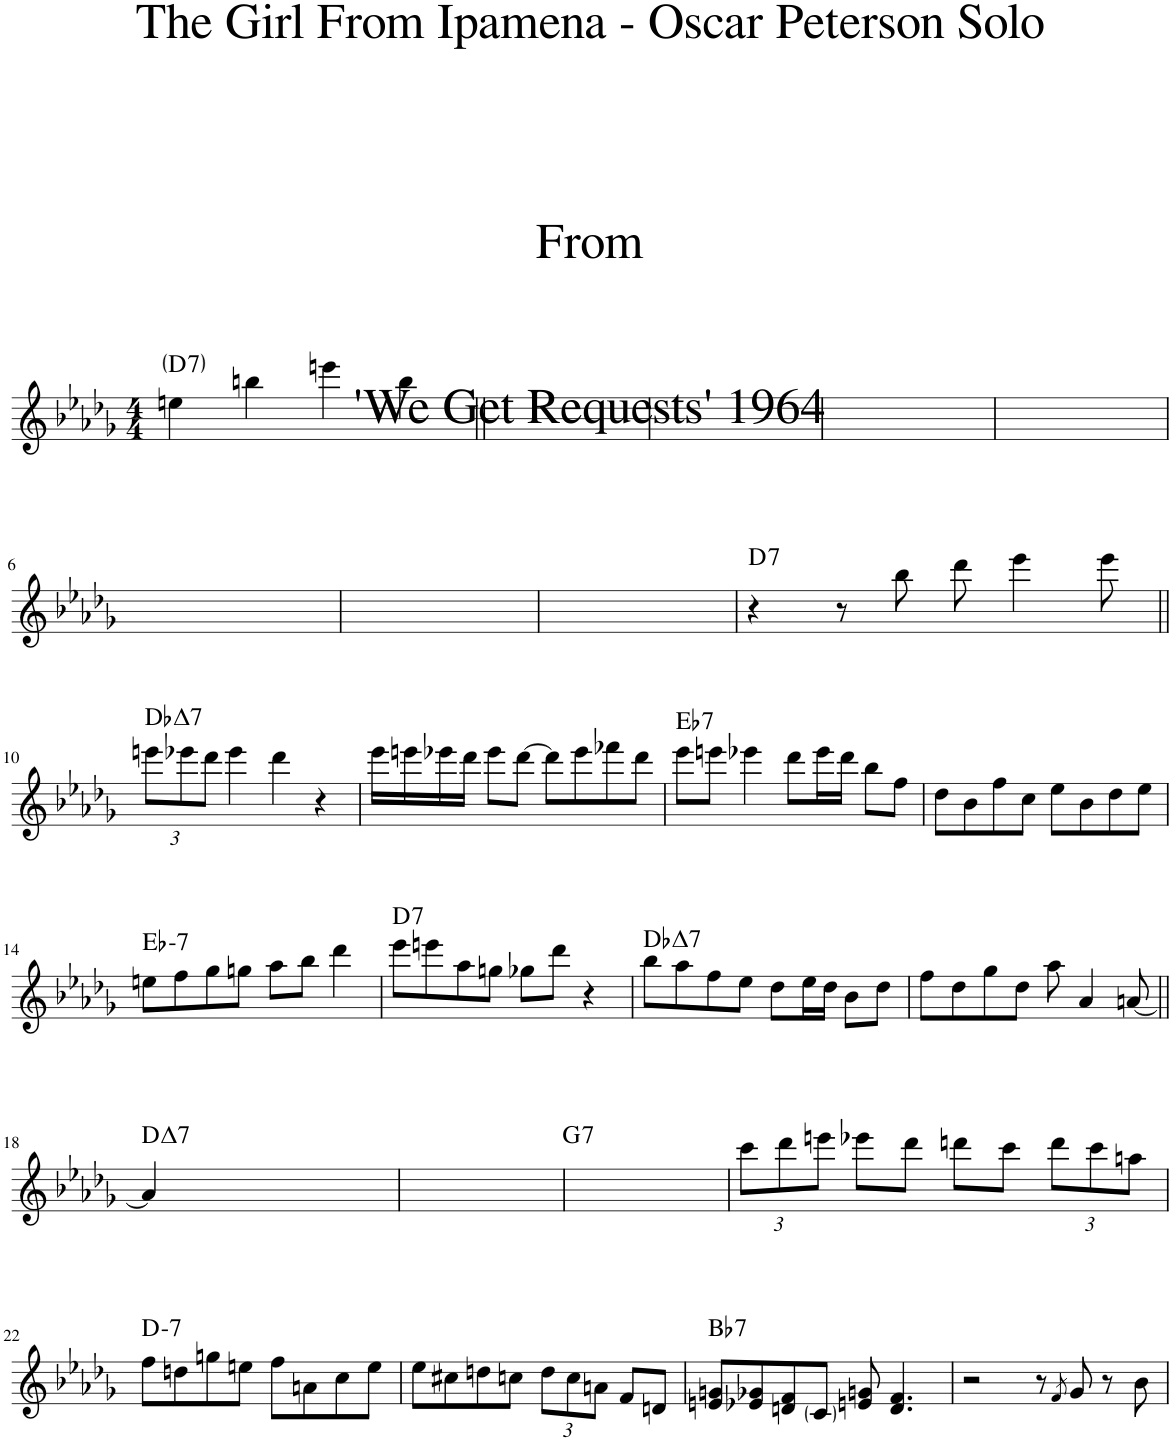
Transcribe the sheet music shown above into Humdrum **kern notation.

**kern	**harte
*part1	*part1
*staff1	*
*I"Piano	*
*I'Pno.	*
*clefG2	*
*k[b-e-a-d-g-]	*
*M4/4	*
=1	=1
!	!LO:H:kt=7
4een\	D:7
4bbn\	.
4eeen\	.
4bb\	.
=2||	=2||
1ryy	.
=3	=3
1ryy	.
=4	=4
1ryy	.
=5	=5
1ryy	.
!!LO:LB:g=z
=6	=6
1ryy	.
=7	=7
1ryy	.
=8	=8
1ryy	.
=9	=9
!	!LO:H:kt=7
4r	D:7
8r	.
8bb-\	.
8ddd-\	.
4eee-\	.
8eee-\	.
!!LO:LB:g=z
=10||	=10||
*Xbrackettup	*
!	!LO:H:kt=7
12eeen\L	Db:maj7
12eee-X\	.
12ddd-\J	.
4eee-\	.
4ddd-\	.
4r	.
=11	=11
16eee-\LL	.
16eeen\	.
16eee-X\	.
16ddd-\JJ	.
8eee-\L	.
[8ddd-\J	.
8ddd-\L]	.
8eee-\	.
8fff-X\	.
8ddd-\J	.
=12	=12
!	!LO:H:kt=7
8eee-\L	Eb:7
8eeen\J	.
4eee-X\	.
8ddd-\L	.
16eee-\L	.
16ddd-\JJ	.
8bb-\L	.
8ff\J	.
=13	=13
8dd-\L	.
8b-\	.
8ff\	.
8cc\J	.
8ee-\L	.
8b-\	.
8dd-\	.
8ee-\J	.
!!LO:LB:g=z
=14	=14
!	!LO:H:kt=7
8een\L	Eb:min7
8ff\	.
8gg-\	.
8ggn\J	.
8aa-\L	.
8bb-\J	.
4ddd-\	.
=15	=15
!	!LO:H:kt=7
8eee-\L	D:7
8eeen\	.
8aa-\	.
8ggn\J	.
8gg-X\L	.
8ddd-\J	.
4r	.
=16	=16
!	!LO:H:kt=7
8bb-\L	Db:maj7
8aa-\	.
8ff\	.
8ee-\J	.
8dd-\L	.
16ee-\L	.
16dd-\JJ	.
8b-\L	.
8dd-\J	.
=17	=17
8ff\L	.
8dd-\	.
8gg-\	.
8dd-\J	.
8aa-\	.
4a-/	.
[8an/	.
!!LO:LB:g=z
=18||	=18||
*k[b-e-a-d-g-]	*
!	!LO:H:kt=7
4a/]	D:maj7
4ryy	.
2ryy	.
=19	=19
1ryy	.
=20	=20
!	!LO:H:kt=7
1ryy	G:7
=21	=21
12ccc\L	.
12ddd-\	.
12eeen\J	.
8eee-X\L	.
8ddd-\J	.
8dddn\L	.
8ccc\J	.
12ddd\L	.
12ccc\	.
12aan\J	.
!!LO:LB:g=z
=22	=22
!	!LO:H:kt=7
8ff\L	D:min7
8ddn\	.
8ggn\	.
8een\J	.
8ff\L	.
8an\	.
8cc\	.
8ee\J	.
=23	=23
8ee-\L	.
8cc#X\	.
8ddn\	.
8ccn\J	.
12dd\L	.
12cc\	.
12an\J	.
8f/L	.
8dn/J	.
=24	=24
!	!LO:H:kt=7
8en/ 8gn/L	Bb:7
8e-X/ 8g-X/	.
8dn/ 8f/	.
8c/J	.
8en/ 8gn/	.
4.d/ 4.f/	.
=25	=25
2r	.
8r	.
8qf/	.
8g-/	.
8r	.
8b-\	.
=	=
*-	*-
